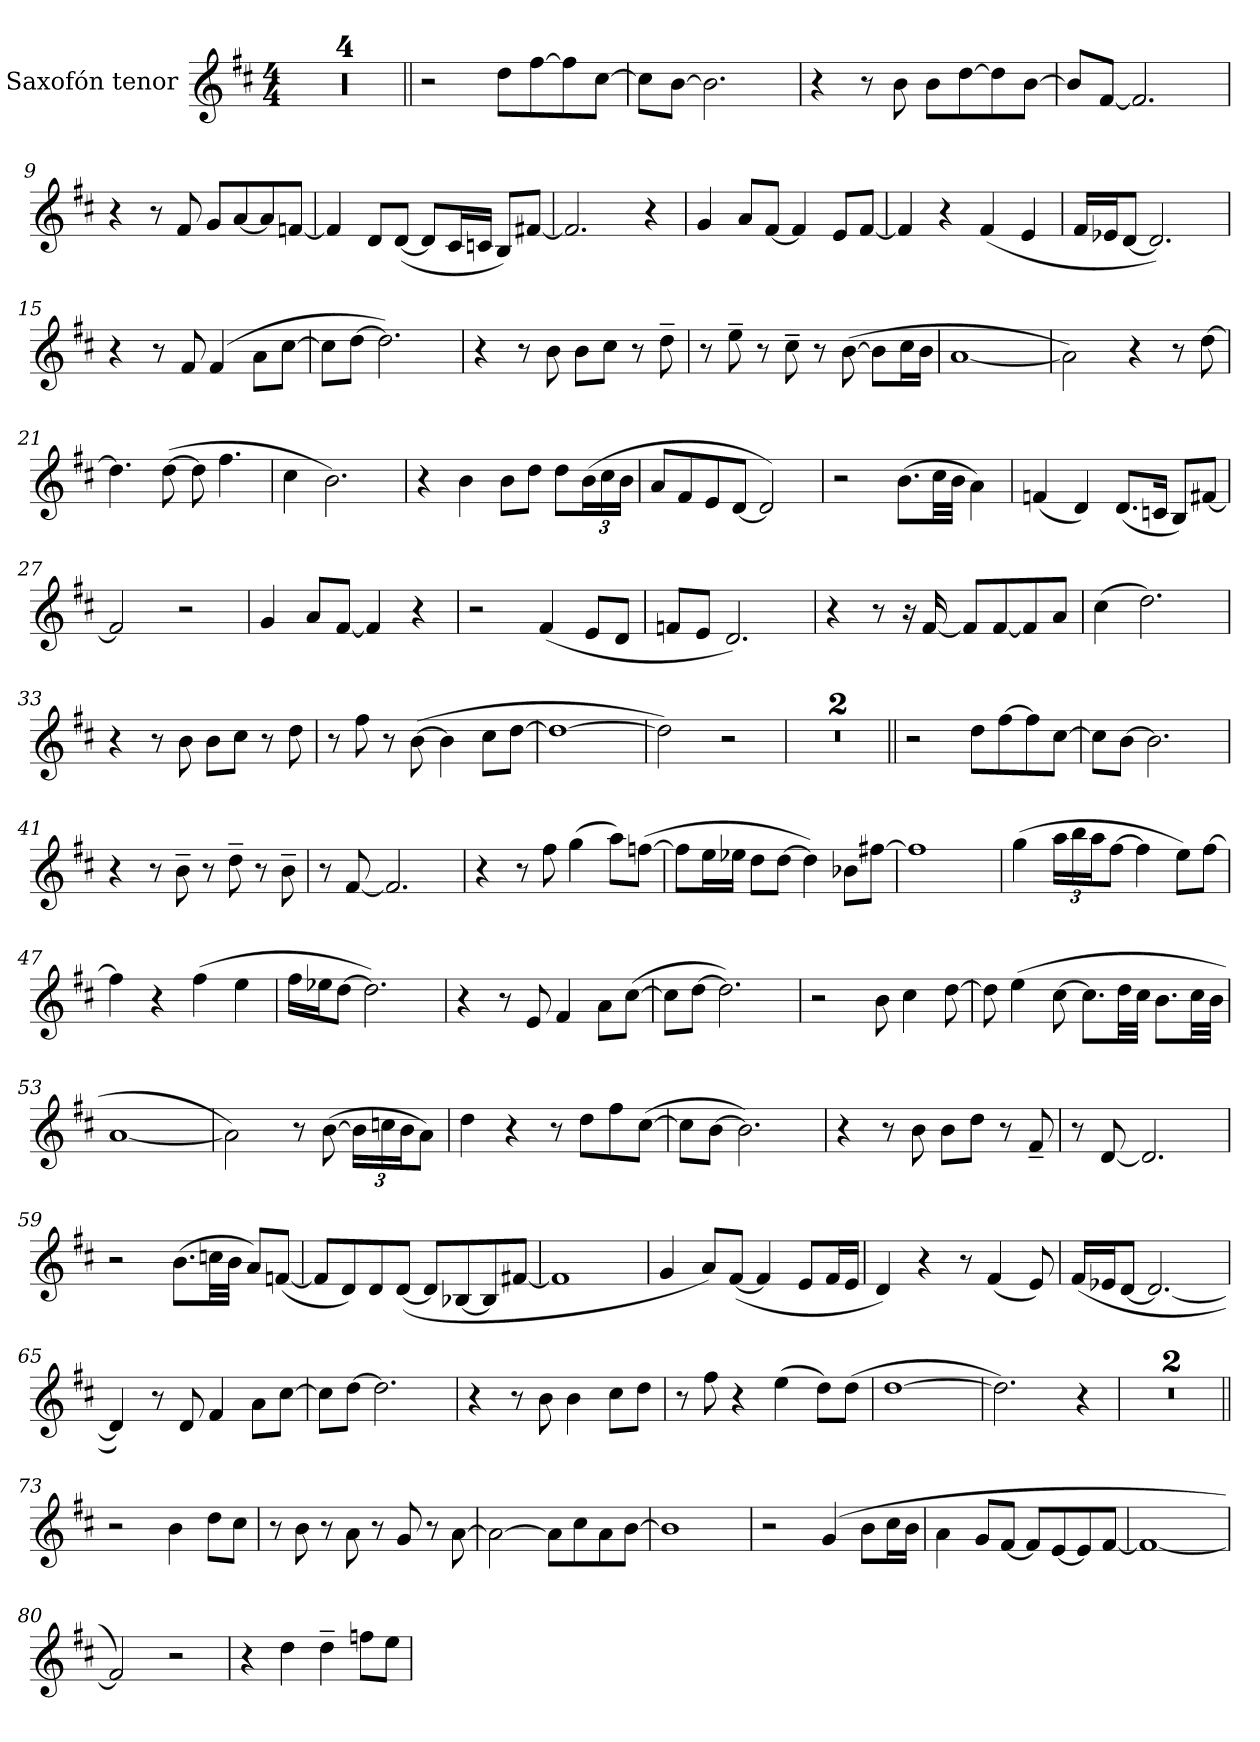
**kern
*part1
*staff1
*I"Saxofón tenor
*I'Sax. T.
*clefG2
*ITrd8c14
*k[f#c#]
*M4/4
*MM130
=1
1r
=2
1r
=3
1r
=4
1r
=5||
2r
8d\L
[8f#\
8f#\]
[8c#\J
=6
8c#\L]
[8B\J
2.B\]
=7
4r
8r
8B\
8B\L
[8d\
8d\]
[8B\J
=8
8B/L]
[8F#/J
2.F#/]
=9
4r
8r
8F#/
8G/L
[8A/
8A/]
[8Fn/J
!!LO:LB:g=z
=10
4F/]
8D/L
([8D/J
8D/L]
16C#/L
16Cn/JJ
8BB/L)
[8F#X/J
=11
2.F#/]
4r
=12
4G/
8A/L
[8F#/J
4F#/]
8E/L
[8F#/J
=13
4F#/]
4r
(4F#/
4E/
=14
16F#/LL
16E-X/J
[8D/J
2.D/])
=15
4r
8r
8F#/
(4F#/
8A\L
[8c#\J
=16
8c#\L]
[8d\J
2.d\])
!!LO:LB:g=z
=17
4r
8r
8B\
8B\L
8c#\J
8r
8d~\
=18
8r
8e~\
8r
8c#~\
8r
([8B\
8B\L]
16c#\L
16B\JJ
=19
[1A
=20
2A\])
4r
8r
[8d\
=21
4.d\]
([8d\
8d\]
4.f#\
=22
4c#\
2.B\)
=23
4r
4B\
8B\L
8d\J
8d\L
*Xbrackettup
(24B\L
24c#\
24B\JJ
!!LO:LB:g=z
=24
8A/L
8F#/
8E/
[8D/J
2D/])
=25
2r
(8.B\L
32c#\LL
32B\JJJ
4A\)
=26
(4Fn/
4D/)
(8.D/L
16Cn/Jk
8BB/L)
[8F#X/J
=27
2F#/]
2r
=28
4G/
8A/L
[8F#/J
4F#/]
4r
=29
2r
(4F#/
8E/L
8D/J
=30
8Fn/L
8E/J
2.D/)
!!LO:LB:g=z
=31
4r
8r
16r
[16F#/
8F#/L]
[8F#/
8F#/]
8A/J
=32
(4c#\
2.d\)
=33
4r
8r
8B\
8B\L
8c#\J
8r
8d\
=34
8r
8f#\
8r
([8B\
4B\]
8c#\L
[8d\J
=35
1d_
=36
2d\])
2r
=37
1r
=38
1r
=39||
2r
8d\L
[8f#\
8f#\]
[8c#\J
!!LO:LB:g=z
=40
8c#\L]
[8B\J
2.B\]
=41
4r
8r
8B~\
8r
8d~\
8r
8B~\
=42
8r
[8F#/
2.F#/]
=43
4r
8r
8f#\
(4g\
8a\L)
([8fn\J
=44
8f\L]
16e\L
16e-X\JJ
8d\L
[8d\J
4d\])
8B-X\L
[8f#X\J
=45
1f#]
!!LO:LB:g=z
=46
(4g\
24a\LL
24b\
24a\J
[8f#\J
4f#\]
8e\L)
[8f#\J
=47
4f#\]
4r
(4f#\
4e\
=48
16f#\LL
16e-X\J
[8d\J
2.d\])
=49
4r
8r
8E/
4F#/
8A\L
([8c#\J
=50
8c#\L]
[8d\J
2.d\])
=51
2r
8B\
4c#\
[8d\
!!LO:LB:g=z
=52
8d\]
(4e\
[8c#\
8.c#\L]
32d\LL
32c#\JJJ
8.B\L
32c#\LL
32B\JJJ
=53
[1A
=54
2A\])
8r
([8B\
24B\LL]
24cn\
24B\J
8A\J)
=55
4d\
4r
8r
8d\L
8f#\
([8c#\J
=56
8c#\L]
[8B\J
2.B\])
=57
4r
8r
8B\
8B\L
8d\J
8r
8F#~/
=58
8r
[8D/
2.D/]
!!LO:LB:g=z
=59
2r
(8.B\L
32cn\LL
32B\JJJ
8A/L)
([8Fn/J
=60
8F/L]
8D/)
8D/
([8D/J
8D/L]
[8BB-X/
8BB-/]
[8F#X/J
=61
1F#]
=62
4G/
8A/L)
([8F#/J
4F#/]
8E/L
16F#/L
16E/JJ
=63
4D/)
4r
8r
(4F#/
8E/)
=64
(16F#/LL
16E-X/J
[8D/J
2.D/_
!!LO:PB:g=z
=65
4D/])
8r
8D/
4F#/
8A\L
[8c#\J
=66
8c#\L]
[8d\J
2.d\]
=67
4r
8r
8B\
4B\
8c#\L
8d\J
=68
8r
8f#\
4r
(4e\
8d\L)
(8d\J
=69
[1d
=70
2.d\])
4r
=71
1r
=72
1r
=73||
2r
4B\
8d\L
8c#\J
!!LO:LB:g=z
=74
8r
8B\
8r
8A\
8r
8G/
8r
[8A\
=75
2A\_
8A\L]
8c#\
8A\
[8B\J
=76
1B]
=77
2r
(4G/
8B\L
16c#\L
16B\JJ
=78
4A\
8G/L
[8F#/J
8F#/L]
[8E/
8E/]
[8F#/J
=79
1F#_
=80
2F#/])
2r
=81
4r
4d\
4d~\
8fn\L
8e\J
=
*-
